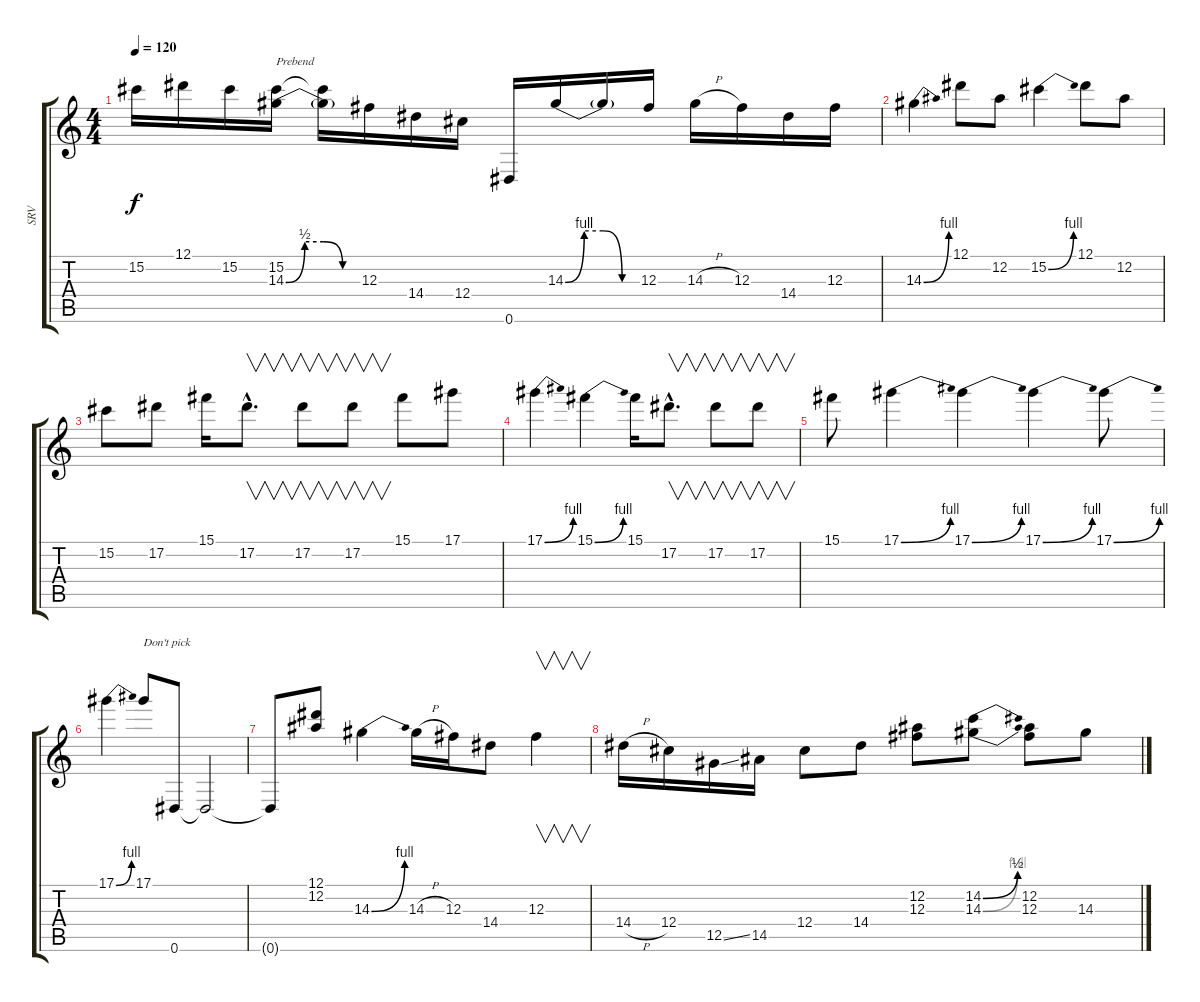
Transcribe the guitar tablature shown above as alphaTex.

\track ("SRV" "SRV") {instrument overdrivenguitar}
\staff {score tabs}
\tuning (Eb4 Bb3 Gb3 Db3 Ab2 Eb2) {hide}
\ts (4 4)
\tempo 120
\clef g2
\ks c
15.2{t}.16{dy f} 12.1.16 15.2.16 (15.2 14.3{be (custom 0 0 15 2 30 2 45 0 60 0)}).16{txt "Prebend"} (15.2{t} 14.3{t}).16 12.3.16 14.4.16 12.4.16 0.6.16 14.3{be (custom 0 0 15 4 30 4 45 0 60 0)}.16 14.3{t}.16 12.3.16 14.3{h}.16 12.3.16 14.4.16 12.3.16 |
14.3{be (bend 0 0 60 4)}.4 12.1.8 12.2.8 15.2{be (bend 0 0 60 4)}.4 12.1.8 12.2.8 |
15.2.8 17.2.8 15.1.16 17.2{hac}.8{v d} 17.2.8{v} 17.2.8{v} 15.1.8 17.1.8 |
17.1{be (bend 0 0 60 4)}.4 15.1{be (bend 0 0 60 4)}.4 15.1.16 17.2{hac}.8{v d} 17.2.8{v} 17.2.8{v} |
15.1.8 17.1{be (bend 0 0 60 4)}.4 17.1{be (bend 0 0 60 4)}.4 17.1{be (bend 0 0 60 4)}.4 17.1{be (bend 0 0 60 4)}.8 |
17.1{be (bend 0 0 60 4)}.4 17.1.8{txt "Don't pick"} 0.6.8 0.6{t}.2 |
0.6{t}.8 (12.1 12.2).8 14.3{be (bend 0 0 60 4)}.4 14.3{h}.16 12.3.16 14.4.8 12.3.4{v} |
14.4{h}.16 12.4.16 12.5{ss}.16 14.5.16 12.4.8 14.4.8 (12.2 12.3).8 (14.2{be (bend 0 0 60 2)} 14.3{be (bend 0 0 60 4)}).8 (12.2 12.3).8 14.3.8
